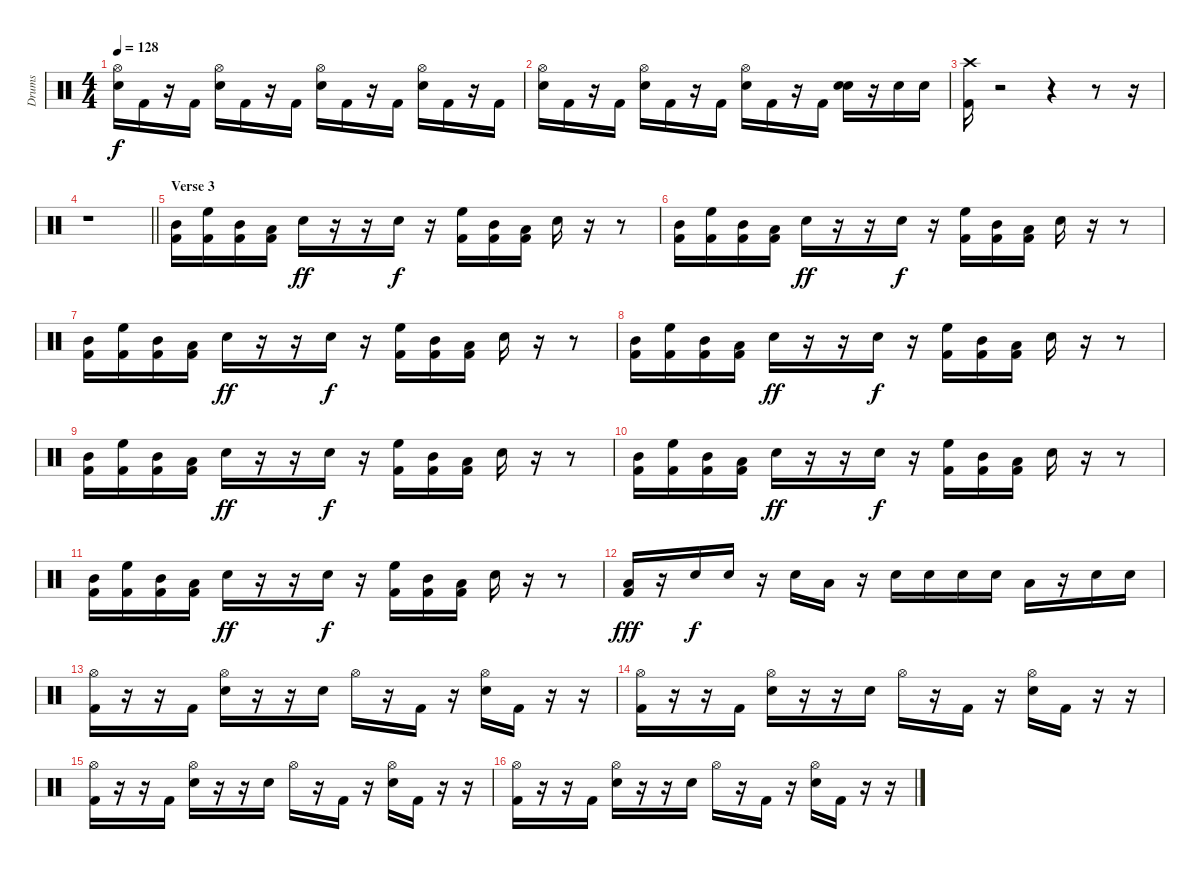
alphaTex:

\track ("Drums" "Drums") {instrument percussion}
\staff {score}
\articulation defaults
\ts (4 4)
\tempo 128
\clef neutral
\ks c
("Hi-Hat (open)" "Electric Snare (hit)").16{dy f} "Kick (hit) 2".16 r.16 "Kick (hit) 2".16 ("Hi-Hat (open)" "Electric Snare (hit)").16 "Kick (hit) 2".16 r.16 "Kick (hit) 2".16 ("Hi-Hat (open)" "Electric Snare (hit)").16 "Kick (hit) 2".16 r.16 "Kick (hit) 2".16 ("Hi-Hat (open)" "Electric Snare (hit)").16 "Kick (hit) 2".16 r.16 "Kick (hit) 2".16 |
("Hi-Hat (open)" "Electric Snare (hit)").16 "Kick (hit) 2".16 r.16 "Kick (hit) 2".16 ("Hi-Hat (open)" "Electric Snare (hit)").16 "Kick (hit) 2".16 r.16 "Kick (hit) 2".16 ("Hi-Hat (open)" "Electric Snare (hit)").16 "Kick (hit) 2".16 r.16 "Kick (hit) 2".16 ("Electric Snare (hit)" "Electric Snare (hit)").16 r.16 "Electric Snare (hit)".16 "Electric Snare (hit)".16 |
("Crash high (hit)" "Kick (hit) 2").16 r.2 r.4 r.8 r.16 |
\barLineRight lightlight
r.1 |
\section ("" "Verse 3")
("Mid Tom (hit)" "Kick (hit) 2").16 ("High Floor Tom (hit)" "Kick (hit) 2").16 ("Mid Tom (hit)" "Kick (hit) 2").16 ("Low Tom (hit)" "Kick (hit) 2").16 "Electric Snare (hit)".16{dy ff} r.16 r.16 "Electric Snare (hit)".16{dy f} r.16 ("High Floor Tom (hit)" "Kick (hit) 2").16 ("Mid Tom (hit)" "Kick (hit) 2").16 ("Low Tom (hit)" "Kick (hit) 2").16 "Electric Snare (hit)".16 r.16 r.8 |
("Mid Tom (hit)" "Kick (hit) 2").16 ("High Floor Tom (hit)" "Kick (hit) 2").16 ("Mid Tom (hit)" "Kick (hit) 2").16 ("Low Tom (hit)" "Kick (hit) 2").16 "Electric Snare (hit)".16{dy ff} r.16 r.16 "Electric Snare (hit)".16{dy f} r.16 ("High Floor Tom (hit)" "Kick (hit) 2").16 ("Mid Tom (hit)" "Kick (hit) 2").16 ("Low Tom (hit)" "Kick (hit) 2").16 "Electric Snare (hit)".16 r.16 r.8 |
("Mid Tom (hit)" "Kick (hit) 2").16 ("High Floor Tom (hit)" "Kick (hit) 2").16 ("Mid Tom (hit)" "Kick (hit) 2").16 ("Low Tom (hit)" "Kick (hit) 2").16 "Electric Snare (hit)".16{dy ff} r.16 r.16 "Electric Snare (hit)".16{dy f} r.16 ("High Floor Tom (hit)" "Kick (hit) 2").16 ("Mid Tom (hit)" "Kick (hit) 2").16 ("Low Tom (hit)" "Kick (hit) 2").16 "Electric Snare (hit)".16 r.16 r.8 |
("Mid Tom (hit)" "Kick (hit) 2").16 ("High Floor Tom (hit)" "Kick (hit) 2").16 ("Mid Tom (hit)" "Kick (hit) 2").16 ("Low Tom (hit)" "Kick (hit) 2").16 "Electric Snare (hit)".16{dy ff} r.16 r.16 "Electric Snare (hit)".16{dy f} r.16 ("High Floor Tom (hit)" "Kick (hit) 2").16 ("Mid Tom (hit)" "Kick (hit) 2").16 ("Low Tom (hit)" "Kick (hit) 2").16 "Electric Snare (hit)".16 r.16 r.8 |
("Mid Tom (hit)" "Kick (hit) 2").16 ("High Floor Tom (hit)" "Kick (hit) 2").16 ("Mid Tom (hit)" "Kick (hit) 2").16 ("Low Tom (hit)" "Kick (hit) 2").16 "Electric Snare (hit)".16{dy ff} r.16 r.16 "Electric Snare (hit)".16{dy f} r.16 ("High Floor Tom (hit)" "Kick (hit) 2").16 ("Mid Tom (hit)" "Kick (hit) 2").16 ("Low Tom (hit)" "Kick (hit) 2").16 "Electric Snare (hit)".16 r.16 r.8 |
("Mid Tom (hit)" "Kick (hit) 2").16 ("High Floor Tom (hit)" "Kick (hit) 2").16 ("Mid Tom (hit)" "Kick (hit) 2").16 ("Low Tom (hit)" "Kick (hit) 2").16 "Electric Snare (hit)".16{dy ff} r.16 r.16 "Electric Snare (hit)".16{dy f} r.16 ("High Floor Tom (hit)" "Kick (hit) 2").16 ("Mid Tom (hit)" "Kick (hit) 2").16 ("Low Tom (hit)" "Kick (hit) 2").16 "Electric Snare (hit)".16 r.16 r.8 |
("Mid Tom (hit)" "Kick (hit) 2").16 ("High Floor Tom (hit)" "Kick (hit) 2").16 ("Mid Tom (hit)" "Kick (hit) 2").16 ("Low Tom (hit)" "Kick (hit) 2").16 "Electric Snare (hit)".16{dy ff} r.16 r.16 "Electric Snare (hit)".16{dy f} r.16 ("High Floor Tom (hit)" "Kick (hit) 2").16 ("Mid Tom (hit)" "Kick (hit) 2").16 ("Low Tom (hit)" "Kick (hit) 2").16 "Electric Snare (hit)".16 r.16 r.8 |
("Low Tom (hit)" "Kick (hit) 2").16{dy fff} r.16 "Electric Snare (hit)".16{dy f} "Electric Snare (hit)".16 r.16 "Electric Snare (hit)".16 "Low Tom (hit)".16 r.16 "Electric Snare (hit)".16 "Electric Snare (hit)".16 "Electric Snare (hit)".16 "Electric Snare (hit)".16 "Low Tom (hit)".16 r.16 "Electric Snare (hit)".16 "Electric Snare (hit)".16 |
("Hi-Hat (open)" "Kick (hit) 2").16 r.16 r.16 "Kick (hit) 2".16 ("Hi-Hat (open)" "Electric Snare (hit)").16 r.16 r.16 "Electric Snare (hit)".16 "Hi-Hat (open)".16 r.16 "Kick (hit) 2".16 r.16 ("Hi-Hat (open)" "Electric Snare (hit)").16 "Kick (hit) 2".16 r.16 r.16 |
("Hi-Hat (open)" "Kick (hit) 2").16 r.16 r.16 "Kick (hit) 2".16 ("Hi-Hat (open)" "Electric Snare (hit)").16 r.16 r.16 "Electric Snare (hit)".16 "Hi-Hat (open)".16 r.16 "Kick (hit) 2".16 r.16 ("Hi-Hat (open)" "Electric Snare (hit)").16 "Kick (hit) 2".16 r.16 r.16 |
("Hi-Hat (open)" "Kick (hit) 2").16 r.16 r.16 "Kick (hit) 2".16 ("Hi-Hat (open)" "Electric Snare (hit)").16 r.16 r.16 "Electric Snare (hit)".16 "Hi-Hat (open)".16 r.16 "Kick (hit) 2".16 r.16 ("Hi-Hat (open)" "Electric Snare (hit)").16 "Kick (hit) 2".16 r.16 r.16 |
("Hi-Hat (open)" "Kick (hit) 2").16 r.16 r.16 "Kick (hit) 2".16 ("Hi-Hat (open)" "Electric Snare (hit)").16 r.16 r.16 "Electric Snare (hit)".16 "Hi-Hat (open)".16 r.16 "Kick (hit) 2".16 r.16 ("Hi-Hat (open)" "Electric Snare (hit)").16 "Kick (hit) 2".16 r.16 r.16
